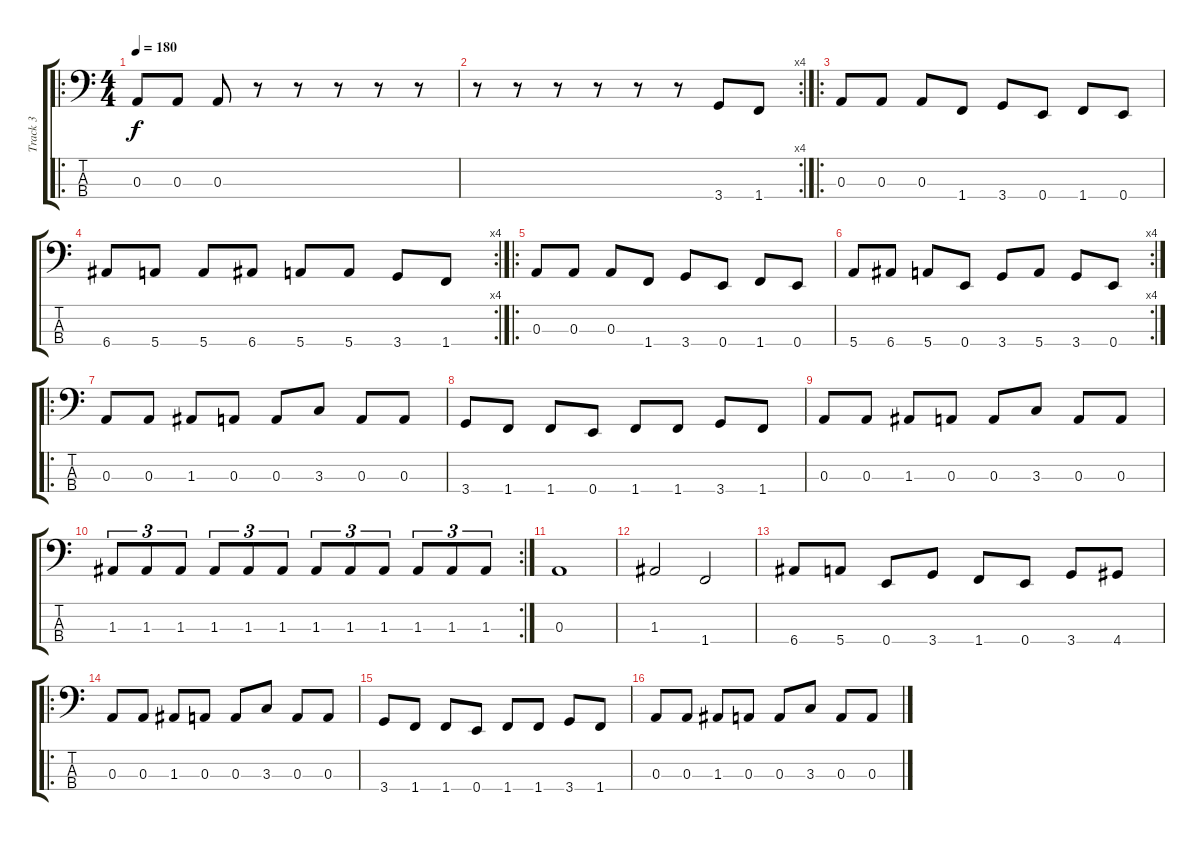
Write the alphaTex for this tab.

\track ("Track 3" "Track 3") {instrument electricbasspick}
\staff {score tabs}
\tuning (G2 D2 A1 E1) {hide}
\ro
\ts (4 4)
\tempo 180
\clef f4
\ks c
0.3.8{dy f} 0.3.8 0.3.8 r.8 r.8 r.8 r.8 r.8 |
\rc 4
r.8 r.8 r.8 r.8 r.8 r.8 3.4.8 1.4.8 |
\ro
0.3.8 0.3.8 0.3.8 1.4.8 3.4.8 0.4.8 1.4.8 0.4.8 |
\rc 4
6.4.8 5.4.8 5.4.8 6.4.8 5.4.8 5.4.8 3.4.8 1.4.8 |
\ro
0.3.8 0.3.8 0.3.8 1.4.8 3.4.8 0.4.8 1.4.8 0.4.8 |
\rc 4
5.4.8 6.4.8 5.4.8 0.4.8 3.4.8 5.4.8 3.4.8 0.4.8 |
\ro
0.3.8 0.3.8 1.3.8 0.3.8 0.3.8 3.3.8 0.3.8 0.3.8 |
3.4.8 1.4.8 1.4.8 0.4.8 1.4.8 1.4.8 3.4.8 1.4.8 |
0.3.8 0.3.8 1.3.8 0.3.8 0.3.8 3.3.8 0.3.8 0.3.8 |
\rc 2
1.3.8{tu (3 2)} 1.3.8{tu (3 2)} 1.3.8{tu (3 2)} 1.3.8{tu (3 2)} 1.3.8{tu (3 2)} 1.3.8{tu (3 2)} 1.3.8{tu (3 2)} 1.3.8{tu (3 2)} 1.3.8{tu (3 2)} 1.3.8{tu (3 2)} 1.3.8{tu (3 2)} 1.3.8{tu (3 2)} |
0.3.1 |
1.3.2 1.4.2 |
6.4.8 5.4.8 0.4.8 3.4.8 1.4.8 0.4.8 3.4.8 4.4.8 |
\ro
0.3.8 0.3.8 1.3.8 0.3.8 0.3.8 3.3.8 0.3.8 0.3.8 |
3.4.8 1.4.8 1.4.8 0.4.8 1.4.8 1.4.8 3.4.8 1.4.8 |
0.3.8 0.3.8 1.3.8 0.3.8 0.3.8 3.3.8 0.3.8 0.3.8
